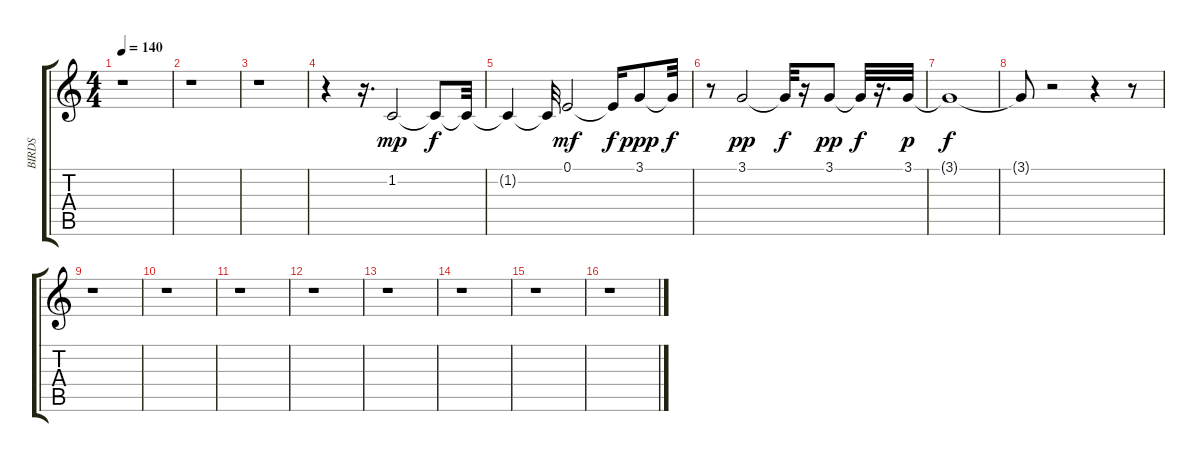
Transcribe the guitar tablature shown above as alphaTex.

\track ("BIRDS" "BIRDS") {instrument birdtweet}
\staff {score tabs}
\tuning (E4 B3 G3 D3 A2 E2) {hide}
\ts (4 4)
\tempo 140
\clef g2
\ks c
r.1{dy mp} |
r.1 |
r.1 |
r.4 r.16{d} 1.2.2 1.2{t}.8{dy f} 1.2{t}.32 |
1.2{t}.4 1.2{t}.32 0.1.2{dy mf} 0.1{t}.16{dy f} 3.1.8{dy ppp} 3.1{t}.32{dy f} |
r.8 3.1.2{dy pp} 3.1{t}.32{dy f} r.16 3.1.8{dy pp} 3.1{t}.32{dy f} r.16{d} 3.1.32{dy p} |
3.1{t}.1{dy f} |
3.1{t}.8 r.2 r.4 r.8 |
r.1 |
r.1 |
r.1 |
r.1 |
r.1 |
r.1 |
r.1 |
r.1
